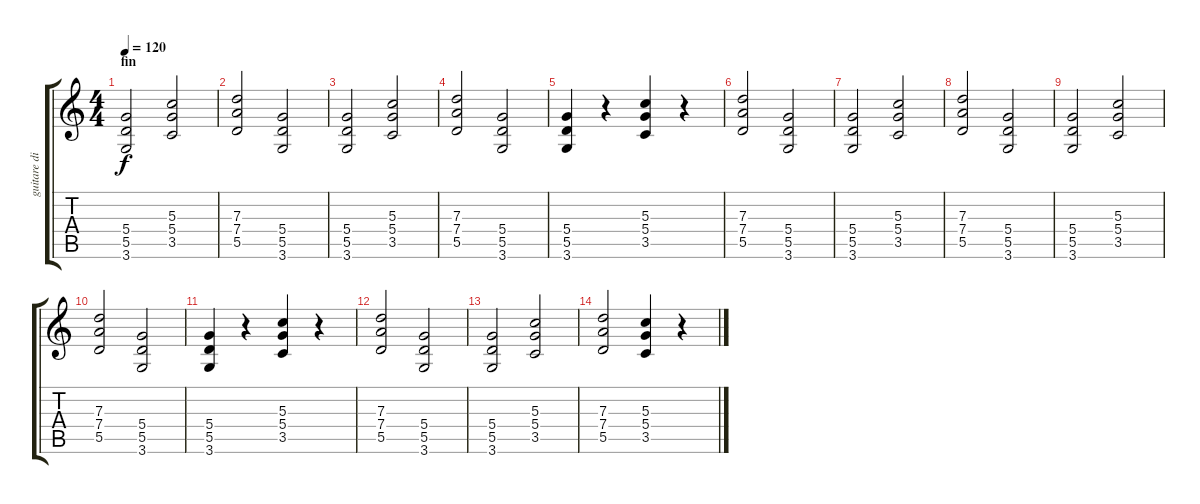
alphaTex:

\track ("guitare disto" "guitare di") {instrument distortionguitar}
\staff {score tabs}
\tuning (E4 B3 G3 D3 A2 E2) {hide}
\ts (4 4)
\section ("" "fin")
\tempo 120
\clef g2
\ks c
(5.4 5.5 3.6).2{dy f} (5.3 5.4 3.5).2 |
(7.3 7.4 5.5).2 (5.4 5.5 3.6).2 |
(5.4 5.5 3.6).2 (5.3 5.4 3.5).2 |
(7.3 7.4 5.5).2 (5.4 5.5 3.6).2 |
(5.4 5.5 3.6).4 r.4 (5.3 5.4 3.5).4 r.4 |
(7.3 7.4 5.5).2 (5.4 5.5 3.6).2 |
(5.4 5.5 3.6).2 (5.3 5.4 3.5).2 |
(7.3 7.4 5.5).2 (5.4 5.5 3.6).2 |
(5.4 5.5 3.6).2 (5.3 5.4 3.5).2 |
(7.3 7.4 5.5).2 (5.4 5.5 3.6).2 |
(5.4 5.5 3.6).4 r.4 (5.3 5.4 3.5).4 r.4 |
(7.3 7.4 5.5).2 (5.4 5.5 3.6).2 |
(5.4 5.5 3.6).2 (5.3 5.4 3.5).2 |
(7.3 7.4 5.5).2 (5.3 5.4 3.5).4 r.4
